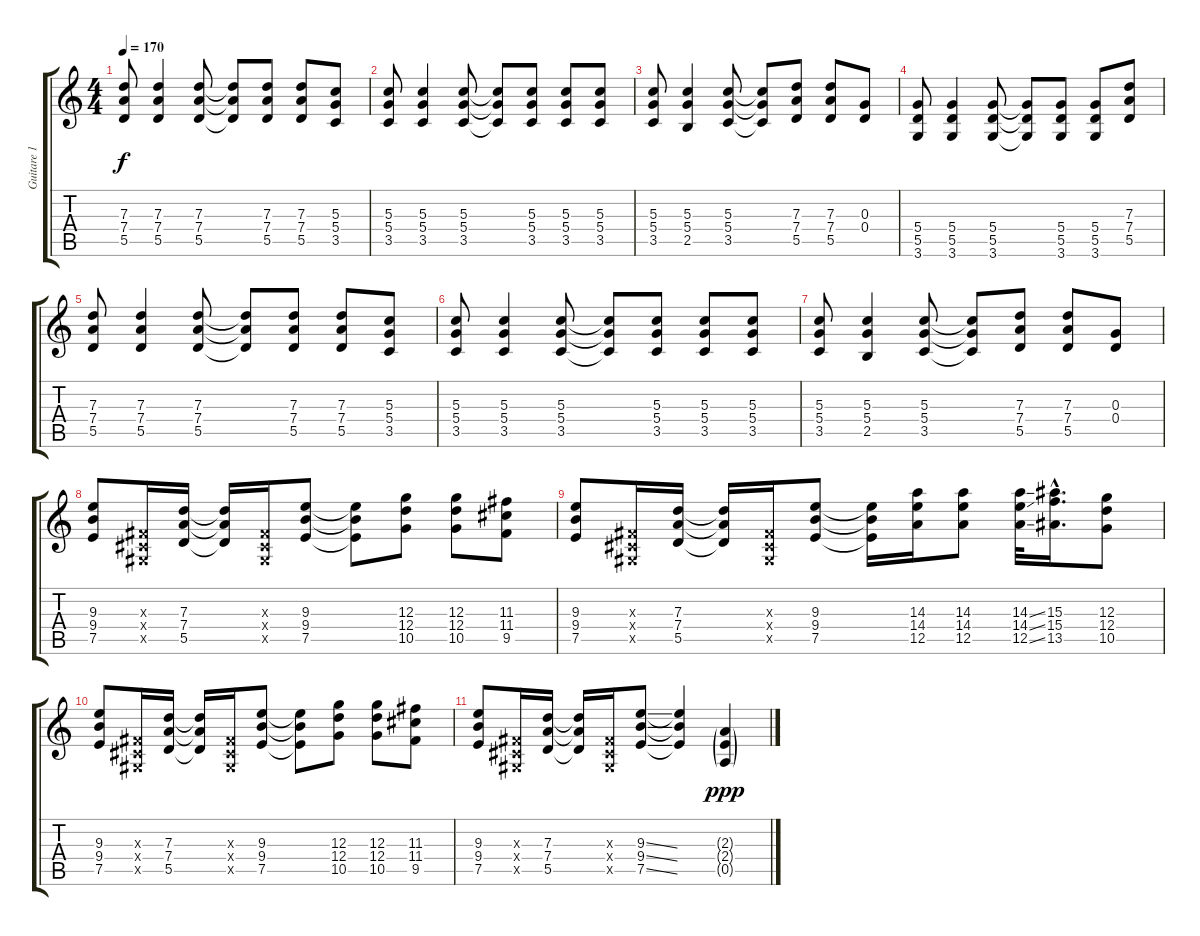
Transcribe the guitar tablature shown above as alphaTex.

\track ("Guitare 1" "Guitare 1") {instrument distortionguitar}
\staff {score tabs}
\tuning (E4 B3 G3 D3 A2 E2) {hide}
\ts (4 4)
\tempo 170
\clef g2
\ks c
(7.3 7.4 5.5).8{dy f} (7.3 7.4 5.5).4 (7.3 7.4 5.5).8 (7.3{t} 7.4{t} 5.5{t}).8 (7.3 7.4 5.5).8 (7.3 7.4 5.5).8 (5.3 5.4 3.5).8 |
(5.3 5.4 3.5).8 (5.3 5.4 3.5).4 (5.3 5.4 3.5).8 (5.3{t} 5.4{t} 3.5{t}).8 (5.3 5.4 3.5).8 (5.3 5.4 3.5).8 (5.3 5.4 3.5).8 |
(5.3 5.4 3.5).8 (5.3 5.4 2.5).4 (5.3 5.4 3.5).8 (5.3{t} 5.4{t} 3.5{t}).8 (7.3 7.4 5.5).8 (7.3 7.4 5.5).8 (0.3 0.4).8 |
(5.4 5.5 3.6).8 (5.4 5.5 3.6).4 (5.4 5.5 3.6).8 (5.4{t} 5.5{t} 3.6{t}).8 (5.4 5.5 3.6).8 (5.4 5.5 3.6).8 (7.3 7.4 5.5).8 |
(7.3 7.4 5.5).8 (7.3 7.4 5.5).4 (7.3 7.4 5.5).8 (7.3{t} 7.4{t} 5.5{t}).8 (7.3 7.4 5.5).8 (7.3 7.4 5.5).8 (5.3 5.4 3.5).8 |
(5.3 5.4 3.5).8 (5.3 5.4 3.5).4 (5.3 5.4 3.5).8 (5.3{t} 5.4{t} 3.5{t}).8 (5.3 5.4 3.5).8 (5.3 5.4 3.5).8 (5.3 5.4 3.5).8 |
(5.3 5.4 3.5).8 (5.3 5.4 2.5).4 (5.3 5.4 3.5).8 (5.3{t} 5.4{t} 3.5{t}).8 (7.3 7.4 5.5).8 (7.3 7.4 5.5).8 (0.3 0.4).8 |
(9.3 9.4 7.5).8 (-1.3{x} -1.4{x} -1.5{x}).16 (7.3 7.4 5.5).16 (7.3{t} 7.4{t} 5.5{t}).16 (-1.3{x} -1.4{x} -1.5{x}).16 (9.3 9.4 7.5).8 (9.3{t} 9.4{t} 7.5{t}).8 (12.3 12.4 10.5).8 (12.3 12.4 10.5).8 (11.3 11.4 9.5).8 |
(9.3 9.4 7.5).8 (-1.3{x} -1.4{x} -1.5{x}).16 (7.3 7.4 5.5).16 (7.3{t} 7.4{t} 5.5{t}).16 (-1.3{x} -1.4{x} -1.5{x}).16 (9.3 9.4 7.5).8 (9.3{t} 9.4{t} 7.5{t}).16 (14.3 14.4 12.5).16 (14.3 14.4 12.5).8 (14.3{ss} 14.4{ss} 12.5{ss}).32 (15.3{hac} 15.4{hac} 13.5{hac}).16{d} (12.3 12.4 10.5).8 |
(9.3 9.4 7.5).8 (-1.3{x} -1.4{x} -1.5{x}).16 (7.3 7.4 5.5).16 (7.3{t} 7.4{t} 5.5{t}).16 (-1.3{x} -1.4{x} -1.5{x}).16 (9.3 9.4 7.5).8 (9.3{t} 9.4{t} 7.5{t}).8 (12.3 12.4 10.5).8 (12.3 12.4 10.5).8 (11.3 11.4 9.5).8 |
(9.3 9.4 7.5).8 (-1.3{x} -1.4{x} -1.5{x}).16 (7.3 7.4 5.5).16 (7.3{t} 7.4{t} 5.5{t}).16 (-1.3{x} -1.4{x} -1.5{x}).16 (9.3{ss} 9.4{ss} 7.5{ss}).8 (9.3{t} 9.4{t} 7.5{t}).4 (2.3{g} 2.4{g} 0.5{g}).4{dy ppp}
